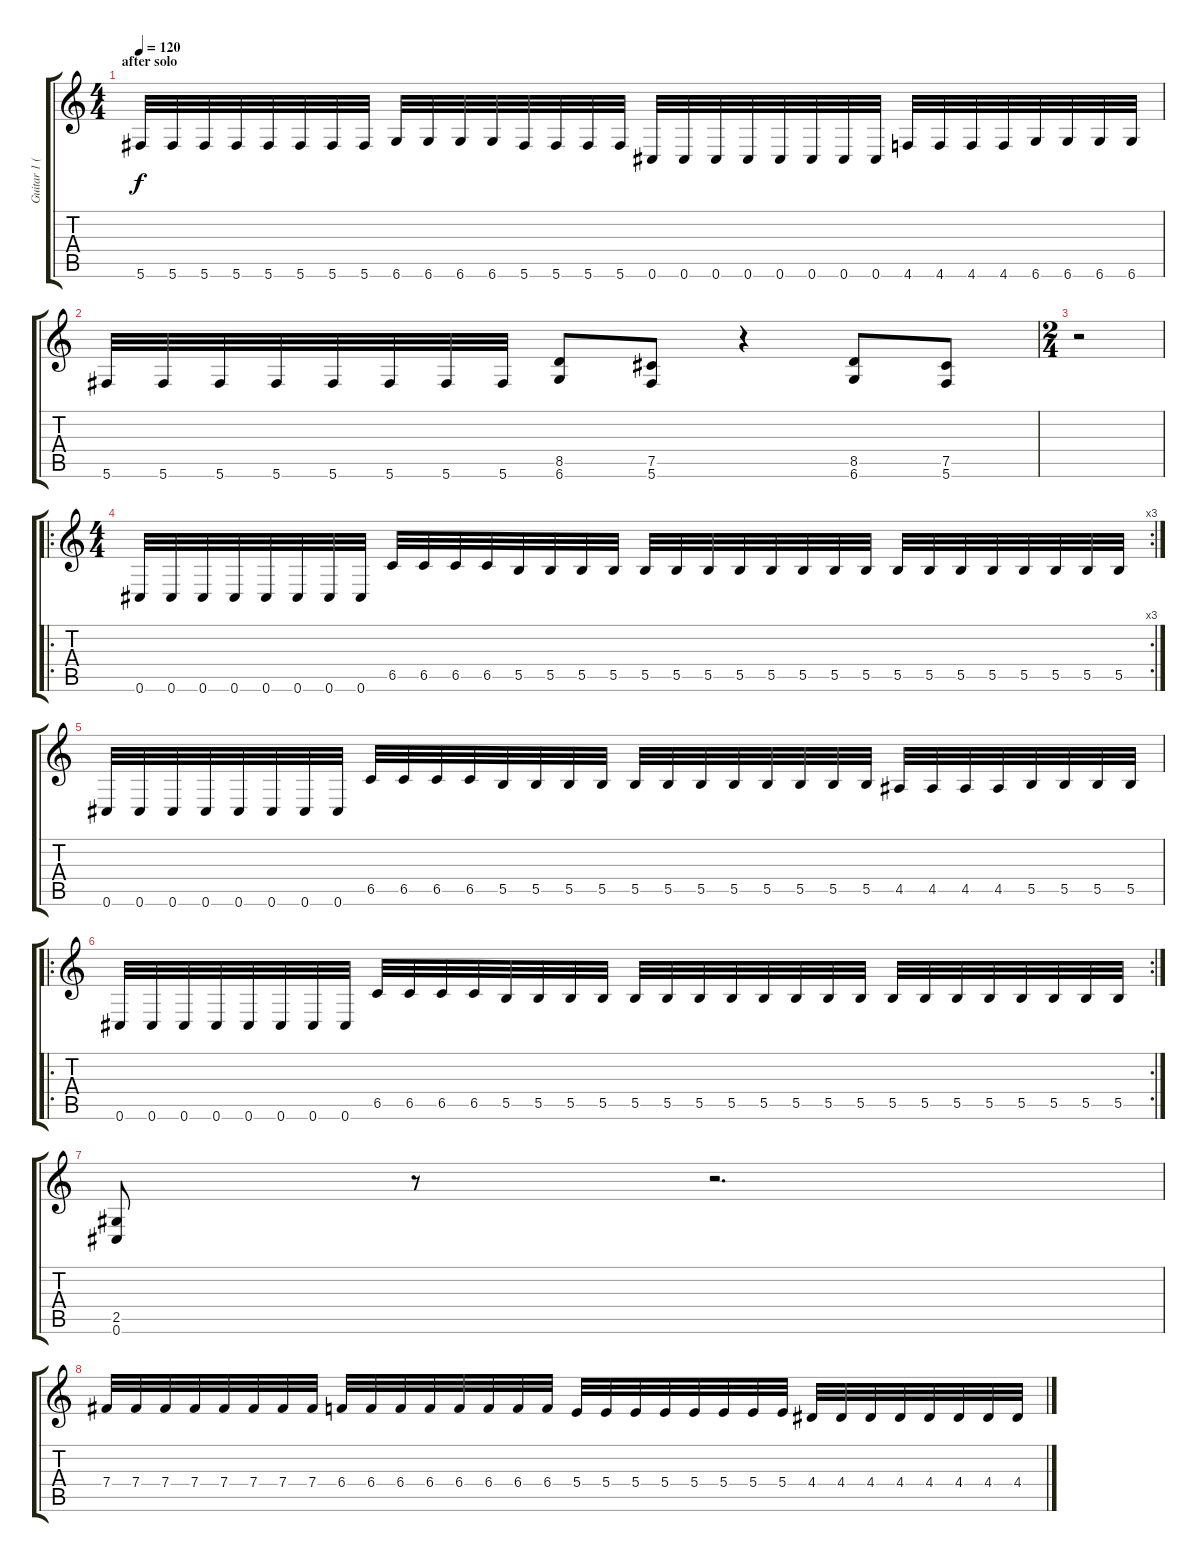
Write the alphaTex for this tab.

\track ("Guitar 1 (Peter)" "Guitar 1 (") {instrument distortionguitar}
\staff {score tabs}
\tuning (Db4 Ab3 E3 B2 Gb2 Db2) {hide}
\ts (4 4)
\section ("" "after solo")
\tempo 120
\clef g2
\ks c
5.6.32{dy f} 5.6.32 5.6.32 5.6.32 5.6.32 5.6.32 5.6.32 5.6.32 6.6.32 6.6.32 6.6.32 6.6.32 5.6.32 5.6.32 5.6.32 5.6.32 0.6.32 0.6.32 0.6.32 0.6.32 0.6.32 0.6.32 0.6.32 0.6.32 4.6.32 4.6.32 4.6.32 4.6.32 6.6.32 6.6.32 6.6.32 6.6.32 |
5.6.32 5.6.32 5.6.32 5.6.32 5.6.32 5.6.32 5.6.32 5.6.32 (8.5 6.6).8 (7.5 5.6).8 r.4 (8.5 6.6).8 (7.5 5.6).8 |
\ts (2 4)
r.2 |
\ro
\rc 3
\ts (4 4)
0.6.32 0.6.32 0.6.32 0.6.32 0.6.32 0.6.32 0.6.32 0.6.32 6.5.32 6.5.32 6.5.32 6.5.32 5.5.32 5.5.32 5.5.32 5.5.32 5.5.32 5.5.32 5.5.32 5.5.32 5.5.32 5.5.32 5.5.32 5.5.32 5.5.32 5.5.32 5.5.32 5.5.32 5.5.32 5.5.32 5.5.32 5.5.32 |
0.6.32 0.6.32 0.6.32 0.6.32 0.6.32 0.6.32 0.6.32 0.6.32 6.5.32 6.5.32 6.5.32 6.5.32 5.5.32 5.5.32 5.5.32 5.5.32 5.5.32 5.5.32 5.5.32 5.5.32 5.5.32 5.5.32 5.5.32 5.5.32 4.5.32 4.5.32 4.5.32 4.5.32 5.5.32 5.5.32 5.5.32 5.5.32 |
\ro
\rc 2
0.6.32 0.6.32 0.6.32 0.6.32 0.6.32 0.6.32 0.6.32 0.6.32 6.5.32 6.5.32 6.5.32 6.5.32 5.5.32 5.5.32 5.5.32 5.5.32 5.5.32 5.5.32 5.5.32 5.5.32 5.5.32 5.5.32 5.5.32 5.5.32 5.5.32 5.5.32 5.5.32 5.5.32 5.5.32 5.5.32 5.5.32 5.5.32 |
(2.5 0.6).8 r.8 r.2{d} |
7.4.32 7.4.32 7.4.32 7.4.32 7.4.32 7.4.32 7.4.32 7.4.32 6.4.32 6.4.32 6.4.32 6.4.32 6.4.32 6.4.32 6.4.32 6.4.32 5.4.32 5.4.32 5.4.32 5.4.32 5.4.32 5.4.32 5.4.32 5.4.32 4.4.32 4.4.32 4.4.32 4.4.32 4.4.32 4.4.32 4.4.32 4.4.32
